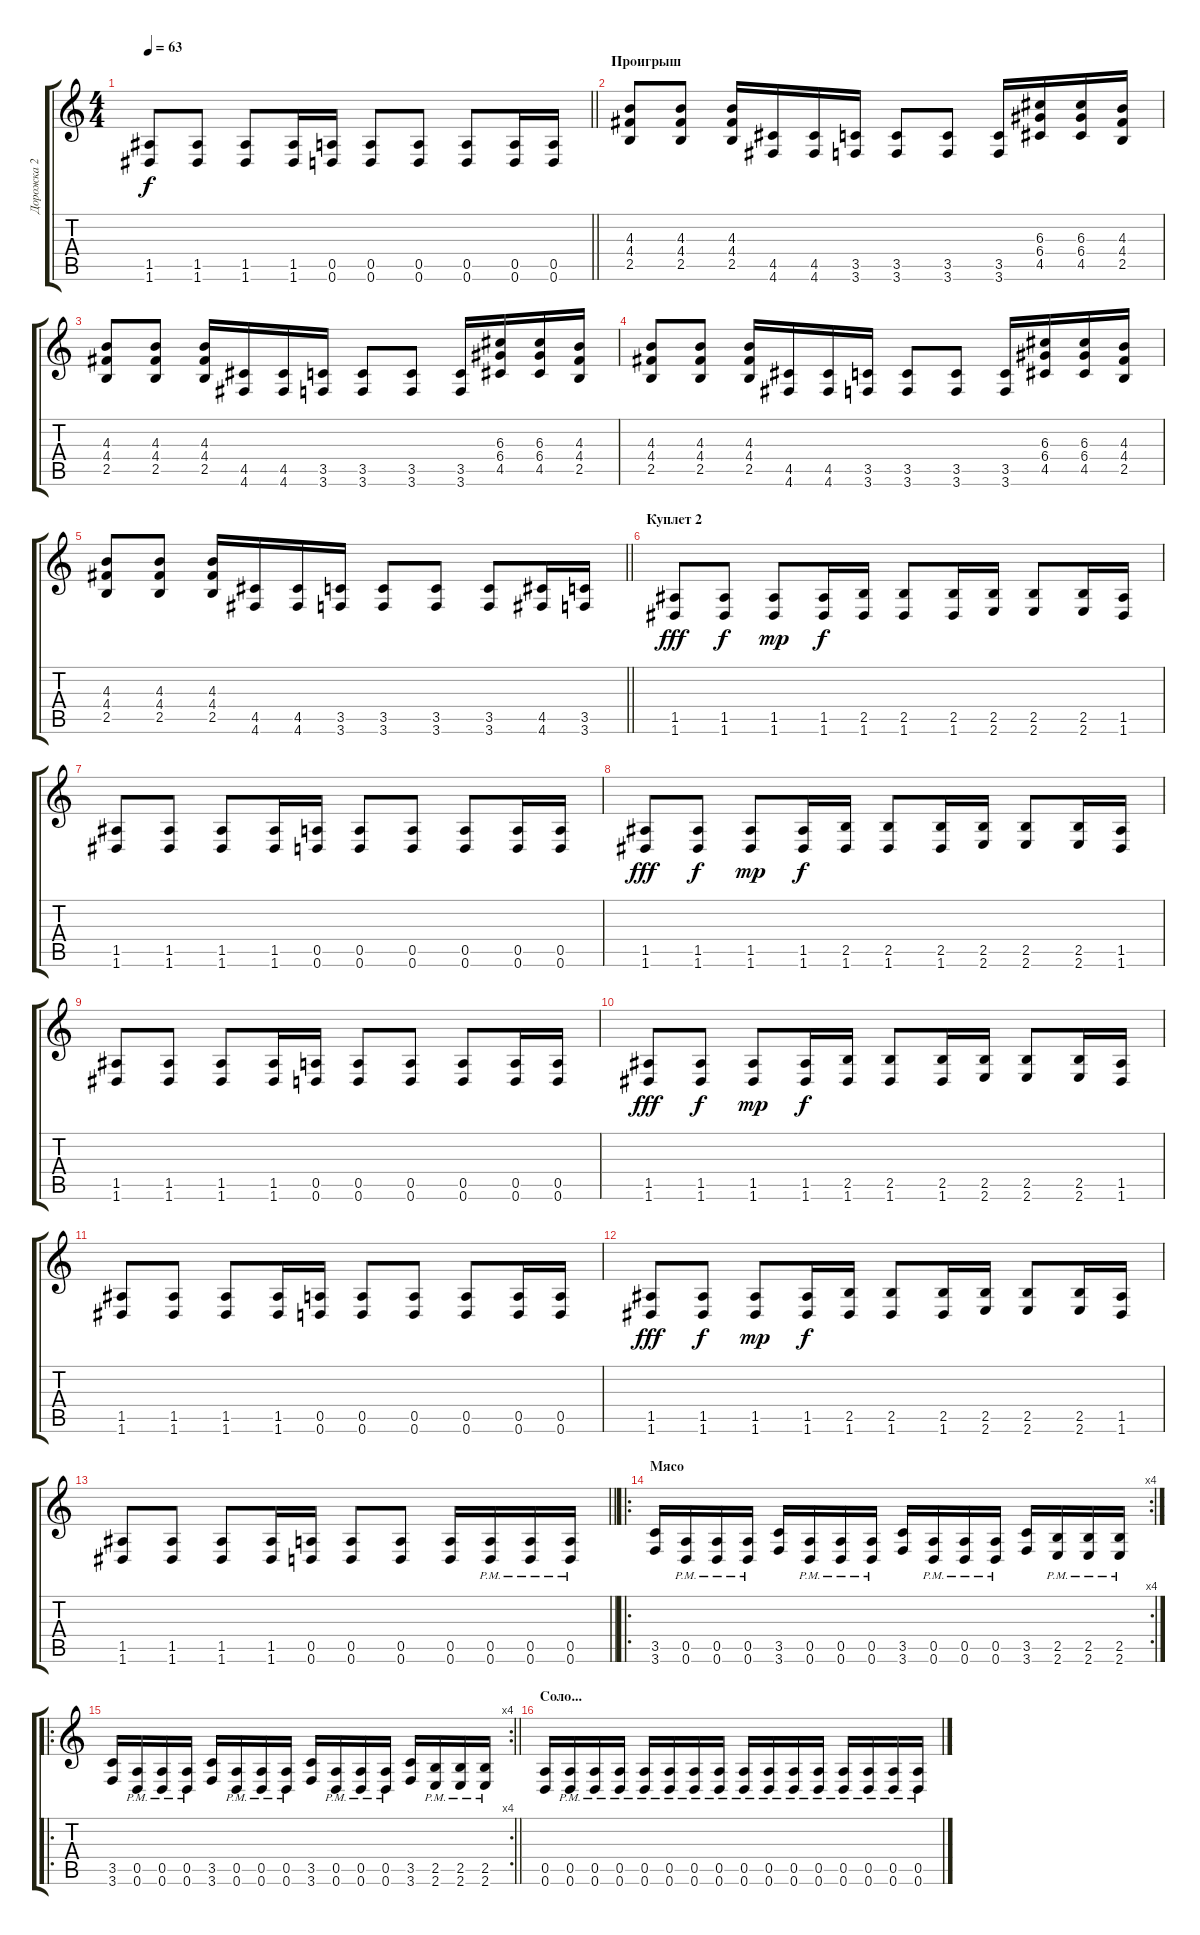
\track ("Дорожка 2" "Дорожка 2") {instrument overdrivenguitar}
\staff {score tabs}
\tuning (E4 B3 G3 D3 A2 D2) {hide}
\ts (4 4)
\tempo 63
\clef g2
\barLineRight lightlight
\ks c
(1.5 1.6).8{dy f} (1.5 1.6).8 (1.5 1.6).8 (1.5 1.6).16 (0.5 0.6).16 (0.5 0.6).8 (0.5 0.6).8 (0.5 0.6).8 (0.5 0.6).16 (0.5 0.6).16 |
\section ("" "Проигрыш")
(4.3 4.4 2.5).8 (4.3 4.4 2.5).8 (4.3 4.4 2.5).16 (4.5 4.6).16 (4.5 4.6).16 (3.5 3.6).16 (3.5 3.6).8 (3.5 3.6).8 (3.5 3.6).16 (6.3 6.4 4.5).16 (6.3 6.4 4.5).16 (4.3 4.4 2.5).16 |
(4.3 4.4 2.5).8 (4.3 4.4 2.5).8 (4.3 4.4 2.5).16 (4.5 4.6).16 (4.5 4.6).16 (3.5 3.6).16 (3.5 3.6).8 (3.5 3.6).8 (3.5 3.6).16 (6.3 6.4 4.5).16 (6.3 6.4 4.5).16 (4.3 4.4 2.5).16 |
(4.3 4.4 2.5).8 (4.3 4.4 2.5).8 (4.3 4.4 2.5).16 (4.5 4.6).16 (4.5 4.6).16 (3.5 3.6).16 (3.5 3.6).8 (3.5 3.6).8 (3.5 3.6).16 (6.3 6.4 4.5).16 (6.3 6.4 4.5).16 (4.3 4.4 2.5).16 |
\barLineRight lightlight
(4.3 4.4 2.5).8 (4.3 4.4 2.5).8 (4.3 4.4 2.5).16 (4.5 4.6).16 (4.5 4.6).16 (3.5 3.6).16 (3.5 3.6).8 (3.5 3.6).8 (3.5 3.6).8 (4.5 4.6).16 (3.5 3.6).16 |
\section ("" "Куплет 2")
(1.5 1.6).8{dy fff} (1.5 1.6).8{dy f} (1.5 1.6).8{dy mp} (1.5 1.6).16{dy f} (2.5 1.6).16 (2.5 1.6).8 (2.5 1.6).16 (2.5 2.6).16 (2.5 2.6).8 (2.5 2.6).16 (1.5 1.6).16 |
(1.5 1.6).8 (1.5 1.6).8 (1.5 1.6).8 (1.5 1.6).16 (0.5 0.6).16 (0.5 0.6).8 (0.5 0.6).8 (0.5 0.6).8 (0.5 0.6).16 (0.5 0.6).16 |
(1.5 1.6).8{dy fff} (1.5 1.6).8{dy f} (1.5 1.6).8{dy mp} (1.5 1.6).16{dy f} (2.5 1.6).16 (2.5 1.6).8 (2.5 1.6).16 (2.5 2.6).16 (2.5 2.6).8 (2.5 2.6).16 (1.5 1.6).16 |
(1.5 1.6).8 (1.5 1.6).8 (1.5 1.6).8 (1.5 1.6).16 (0.5 0.6).16 (0.5 0.6).8 (0.5 0.6).8 (0.5 0.6).8 (0.5 0.6).16 (0.5 0.6).16 |
(1.5 1.6).8{dy fff} (1.5 1.6).8{dy f} (1.5 1.6).8{dy mp} (1.5 1.6).16{dy f} (2.5 1.6).16 (2.5 1.6).8 (2.5 1.6).16 (2.5 2.6).16 (2.5 2.6).8 (2.5 2.6).16 (1.5 1.6).16 |
(1.5 1.6).8 (1.5 1.6).8 (1.5 1.6).8 (1.5 1.6).16 (0.5 0.6).16 (0.5 0.6).8 (0.5 0.6).8 (0.5 0.6).8 (0.5 0.6).16 (0.5 0.6).16 |
(1.5 1.6).8{dy fff} (1.5 1.6).8{dy f} (1.5 1.6).8{dy mp} (1.5 1.6).16{dy f} (2.5 1.6).16 (2.5 1.6).8 (2.5 1.6).16 (2.5 2.6).16 (2.5 2.6).8 (2.5 2.6).16 (1.5 1.6).16 |
\barLineRight lightlight
(1.5 1.6).8 (1.5 1.6).8 (1.5 1.6).8 (1.5 1.6).16 (0.5 0.6).16 (0.5 0.6).8 (0.5 0.6).8 (0.5 0.6).16 (0.5{pm} 0.6{pm}).16 (0.5{pm} 0.6{pm}).16 (0.5{pm} 0.6{pm}).16 |
\ro
\rc 4
\section ("" "Мясо")
(3.5 3.6).16 (0.5{pm} 0.6{pm}).16 (0.5{pm} 0.6{pm}).16 (0.5{pm} 0.6{pm}).16 (3.5 3.6).16 (0.5{pm} 0.6{pm}).16 (0.5{pm} 0.6{pm}).16 (0.5{pm} 0.6{pm}).16 (3.5 3.6).16 (0.5{pm} 0.6{pm}).16 (0.5{pm} 0.6{pm}).16 (0.5{pm} 0.6{pm}).16 (3.5 3.6).16 (2.5{pm} 2.6{pm}).16 (2.5{pm} 2.6{pm}).16 (2.5{pm} 2.6{pm}).16 |
\ro
\rc 4
\barLineRight lightlight
(3.5 3.6).16 (0.5{pm} 0.6{pm}).16 (0.5{pm} 0.6{pm}).16 (0.5{pm} 0.6{pm}).16 (3.5 3.6).16 (0.5{pm} 0.6{pm}).16 (0.5{pm} 0.6{pm}).16 (0.5{pm} 0.6{pm}).16 (3.5 3.6).16 (0.5{pm} 0.6{pm}).16 (0.5{pm} 0.6{pm}).16 (0.5{pm} 0.6{pm}).16 (3.5 3.6).16 (2.5{pm} 2.6{pm}).16 (2.5{pm} 2.6{pm}).16 (2.5{pm} 2.6{pm}).16 |
\section ("" "Соло...")
(0.5 0.6).16 (0.5{pm} 0.6{pm}).16 (0.5{pm} 0.6{pm}).16 (0.5{pm} 0.6{pm}).16 (0.5{pm} 0.6{pm}).16 (0.5{pm} 0.6{pm}).16 (0.5{pm} 0.6{pm}).16 (0.5{pm} 0.6{pm}).16 (0.5{pm} 0.6{pm}).16 (0.5{pm} 0.6{pm}).16 (0.5{pm} 0.6{pm}).16 (0.5{pm} 0.6{pm}).16 (0.5{pm} 0.6{pm}).16 (0.5{pm} 0.6{pm}).16 (0.5{pm} 0.6{pm}).16 (0.5{pm} 0.6{pm}).16
